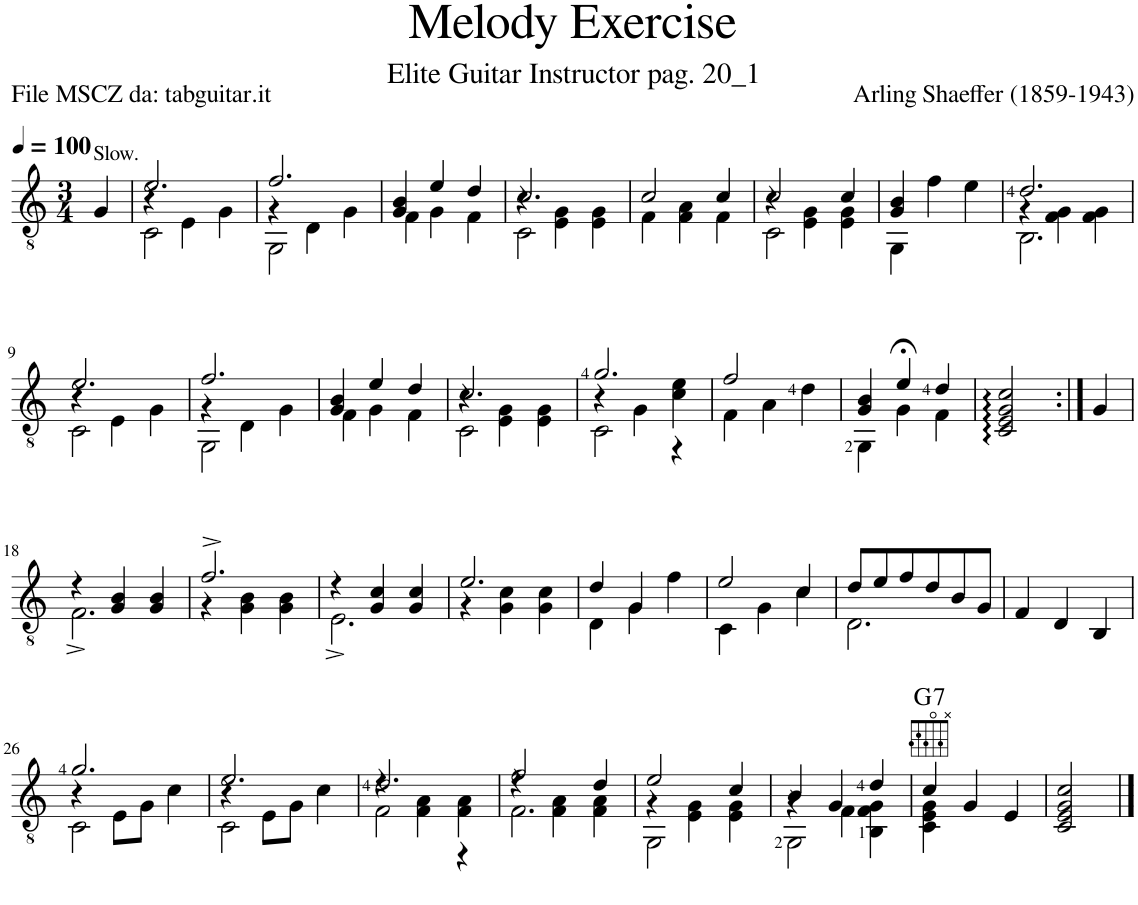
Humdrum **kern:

**kern	**harte
*part1	*part1
*staff1	*
*I"Guitar	*
*I'Guit.	*
*clefGv2	*
*k[]	*
*M3/4	*
*MM100	*
=	=
!LO:TX:a:t=Slow.	!
4G/	.
=1	=1
*^	*
*	*^	*
2.e/	4r	2C\	.
.	4E\	.	.
.	4G\	4ryy	.
=2	=2	=2	=2
2.f/	4r	2GG\	.
.	4D\	.	.
.	4G\	4ryy	.
*	*v	*v	*
=3	=3	=3
4G/ 4B/	4F\	.
4e/	4G\	.
4d/	4F\	.
=4	=4	=4
*	*^	*
2.c/	4r	2C\	.
.	4E\ 4G\	.	.
.	4E\ 4G\	4ryy	.
*	*v	*v	*
=5	=5	=5
2c/	4F\	.
.	4F\ 4A\	.
4c/	4F\	.
=6	=6	=6
*	*^	*
2c/	4r	2C\	.
.	4E\ 4G\	.	.
4c/	4E\ 4G\	4ryy	.
*	*v	*v	*
=7	=7	=7
4G/ 4B/	4GG\	.
4f\	2ryy	.
4e\	.	.
=8	=8	=8
*	*^	*
2.d/	4r	2.BB\	.
.	4F\ 4G\	.	.
.	4F\ 4G\	.	.
!!LO:LB:g=z	!!	!!
=9	=9	=9	=9
2.e/	4r	2C\	.
.	4E\	.	.
.	4G\	4ryy	.
=10	=10	=10	=10
2.f/	4r	2GG\	.
.	4D\	.	.
.	4G\	4ryy	.
*	*v	*v	*
=11	=11	=11
4G/ 4B/	4F\	.
4e/	4G\	.
4d/	4F\	.
=12	=12	=12
*	*^	*
2.c/	4r	2C\	.
.	4E\ 4G\	.	.
.	4E\ 4G\	4ryy	.
=13	=13	=13	=13
2.g/	4r	2C\	.
.	4G\	.	.
.	4c\ 4e\	4r	.
*	*v	*v	*
=14	=14	=14
2f/	4F\	.
.	4A\	.
4d\	4ryy	.
=15	=15	=15
4G/ 4B/	4GG\	.
4e;</	4G\	.
4d/	4F\	.
*v	*v	*
=16	=16
2C/: 2E/: 2G/: 2c/:	.
=17:|!	=17:|!
4G/	.
!!LO:LB:g=z
=18	=18
*^	*
4r	2.F^\	.
4G/ 4B/	.	.
4G/ 4B/	.	.
=19	=19	=19
2.f^/	4r	.
.	4G\ 4B\	.
.	4G\ 4B\	.
=20	=20	=20
4r	2.E^\	.
4G/ 4c/	.	.
4G/ 4c/	.	.
=21	=21	=21
2.e/	4r	.
.	4G\ 4c\	.
.	4G\ 4c\	.
=22	=22	=22
4d/	4D\	.
4G/	4G\	.
4f\	4ryy	.
=23	=23	=23
2e/	4C\	.
.	4G\	.
4c/	4c\	.
=24	=24	=24
8d/L	2.D\	.
8e/	.	.
8f/	.	.
8d/	.	.
8B/	.	.
8G/J	.	.
*v	*v	*
=25	=25
4F/	.
4D/	.
4BB/	.
!!LO:LB:g=z
=26	=26
*^	*
*	*^	*
2.g/	4r	2C\	.
.	8E\L	.	.
.	8G\J	.	.
.	4c\	4ryy	.
=27	=27	=27	=27
2.e/	4r	2C\	.
.	8E\L	.	.
.	8G\J	.	.
.	4c\	4ryy	.
=28	=28	=28	=28
2.d/	4r	2F\	.
.	4F\ 4A\	.	.
.	4F\ 4A\	4r	.
=29	=29	=29	=29
2f/	4r	2.F\	.
.	4F\ 4A\	.	.
4d/	4F\ 4A\	.	.
=30	=30	=30	=30
2e/	4r	2GG\	.
.	4E\ 4G\	.	.
4c/	4E\ 4G\	4ryy	.
=31	=31	=31	=31
4B/	4r	2GG\	.
4G/	4F\	.	.
4d/	4BB\ 4F\ 4G\	4ryy	.
=32	=32	=32	=32
!	!	!	!LO:H:kt=7
*	*v	*v	*
4c/	4C\ 4E\ 4G\	G:7
4G/	2ryy	.
4E/	.	.
*v	*v	*
=33	=33
2C/ 2E/ 2G/ 2c/	.
==	==
*-	*-
